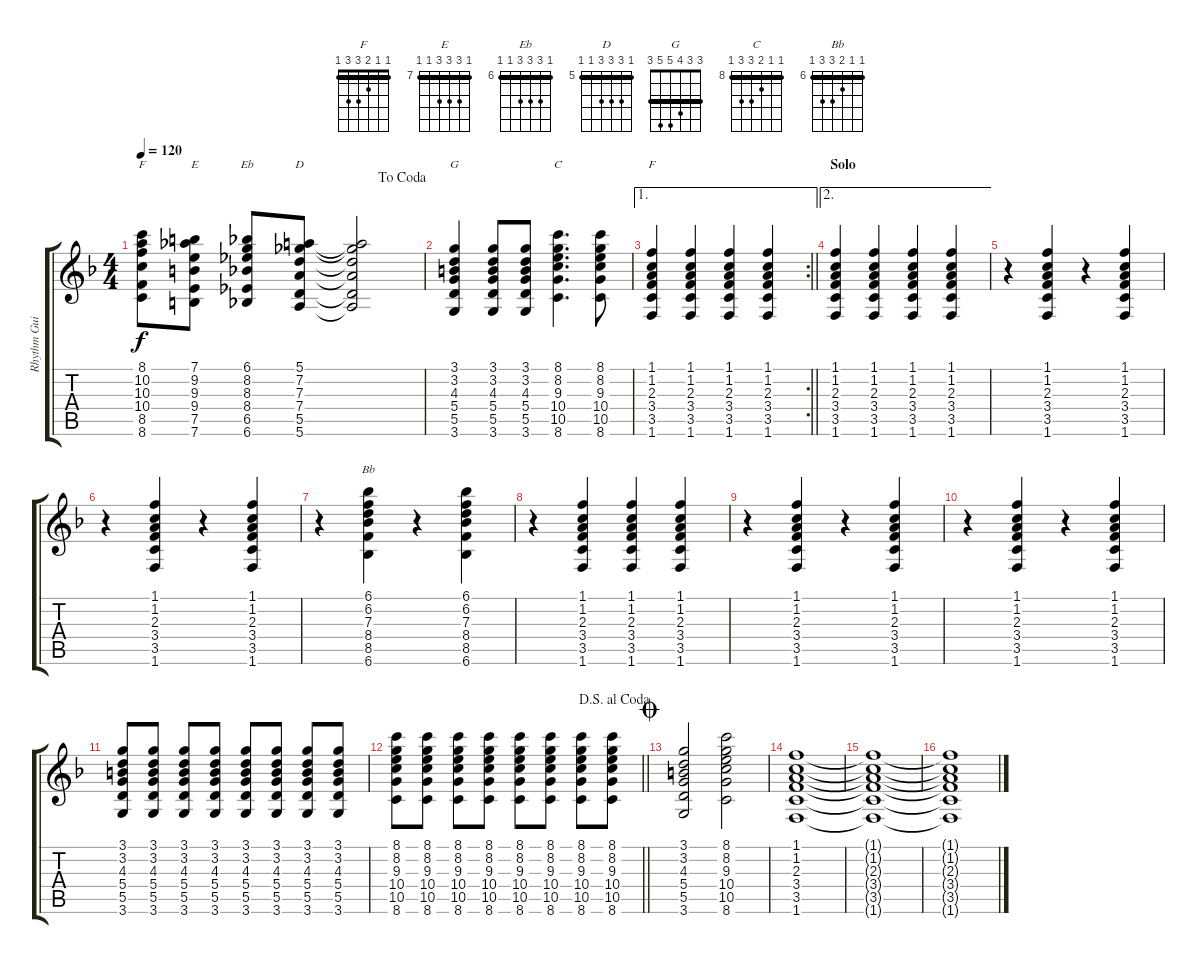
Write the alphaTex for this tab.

\track ("Rhythm Guitar" "Rhythm Gui") {instrument overdrivenguitar}
\staff {score tabs}
\tuning (E4 B3 G3 D3 A2 E2) {hide}
\chord ("F" 8 10 10 10 8 8) {firstfret 8 barre 8}
\chord ("E" 7 9 9 9 7 7) {firstfret 7 barre 7}
\chord ("Eb" 6 8 8 8 6 6) {firstfret 6 barre 6}
\chord ("D" 5 7 7 7 5 5) {firstfret 5 barre 5}
\chord ("G" 3 3 4 5 5 3) {barre 3}
\chord ("C" 8 8 9 10 10 8) {firstfret 8 barre 8}
\chord ("F" 1 1 2 3 3 1) {barre 1}
\chord ("Bb" 6 6 7 8 8 6) {firstfret 6 barre 6}
\ts (4 4)
\jump dacoda
\tempo 120
\clef g2
\ks f
(8.1 10.2 10.3 10.4 8.5 8.6).8{ch "F" dy f} (7.1 9.2 9.3 9.4 7.5 7.6).8{ch "E"} (6.1 8.2 8.3 8.4 6.5 6.6).8{ch "Eb"} (5.1 7.2 7.3 7.4 5.5 5.6).8{ch "D"} (5.1{t} 7.2{t} 7.3{t} 7.4{t} 5.5{t} 5.6{t}).2 |
(3.1 3.2 4.3 5.4 5.5 3.6).4{ch "G"} (3.1 3.2 4.3 5.4 5.5 3.6).8 (3.1 3.2 4.3 5.4 5.5 3.6).8 (8.1 8.2 9.3 10.4 10.5 8.6).4{d ch "C"} (8.1 8.2 9.3 10.4 10.5 8.6).8 |
\ae 1
\rc 2
\barLineRight lightlight
(1.1 1.2 2.3 3.4 3.5 1.6).4{ch "F"} (1.1 1.2 2.3 3.4 3.5 1.6).4 (1.1 1.2 2.3 3.4 3.5 1.6).4 (1.1 1.2 2.3 3.4 3.5 1.6).4 |
\ae 2
\section ("" "Solo")
(1.1 1.2 2.3 3.4 3.5 1.6).4 (1.1 1.2 2.3 3.4 3.5 1.6).4 (1.1 1.2 2.3 3.4 3.5 1.6).4 (1.1 1.2 2.3 3.4 3.5 1.6).4 |
r.4 (1.1 1.2 2.3 3.4 3.5 1.6).4 r.4 (1.1 1.2 2.3 3.4 3.5 1.6).4 |
r.4 (1.1 1.2 2.3 3.4 3.5 1.6).4 r.4 (1.1 1.2 2.3 3.4 3.5 1.6).4 |
r.4 (6.1 6.2 7.3 8.4 8.5 6.6).4{ch "Bb"} r.4 (6.1 6.2 7.3 8.4 8.5 6.6).4 |
r.4 (1.1 1.2 2.3 3.4 3.5 1.6).4 (1.1 1.2 2.3 3.4 3.5 1.6).4 (1.1 1.2 2.3 3.4 3.5 1.6).4 |
r.4 (1.1 1.2 2.3 3.4 3.5 1.6).4 r.4 (1.1 1.2 2.3 3.4 3.5 1.6).4 |
r.4 (1.1 1.2 2.3 3.4 3.5 1.6).4 r.4 (1.1 1.2 2.3 3.4 3.5 1.6).4 |
(3.1 3.2 4.3 5.4 5.5 3.6).8 (3.1 3.2 4.3 5.4 5.5 3.6).8 (3.1 3.2 4.3 5.4 5.5 3.6).8 (3.1 3.2 4.3 5.4 5.5 3.6).8 (3.1 3.2 4.3 5.4 5.5 3.6).8 (3.1 3.2 4.3 5.4 5.5 3.6).8 (3.1 3.2 4.3 5.4 5.5 3.6).8 (3.1 3.2 4.3 5.4 5.5 3.6).8 |
\jump dalsegnoalcoda
\barLineRight lightlight
(8.1 8.2 9.3 10.4 10.5 8.6).8 (8.1 8.2 9.3 10.4 10.5 8.6).8 (8.1 8.2 9.3 10.4 10.5 8.6).8 (8.1 8.2 9.3 10.4 10.5 8.6).8 (8.1 8.2 9.3 10.4 10.5 8.6).8 (8.1 8.2 9.3 10.4 10.5 8.6).8 (8.1 8.2 9.3 10.4 10.5 8.6).8 (8.1 8.2 9.3 10.4 10.5 8.6).8 |
\jump coda
(3.1 3.2 4.3 5.4 5.5 3.6).2 (8.1 8.2 9.3 10.4 10.5 8.6).2 |
(1.1 1.2 2.3 3.4 3.5 1.6).1 |
(1.1{t} 1.2{t} 2.3{t} 3.4{t} 3.5{t} 1.6{t}).1 |
(1.1{t} 1.2{t} 2.3{t} 3.4{t} 3.5{t} 1.6{t}).1
